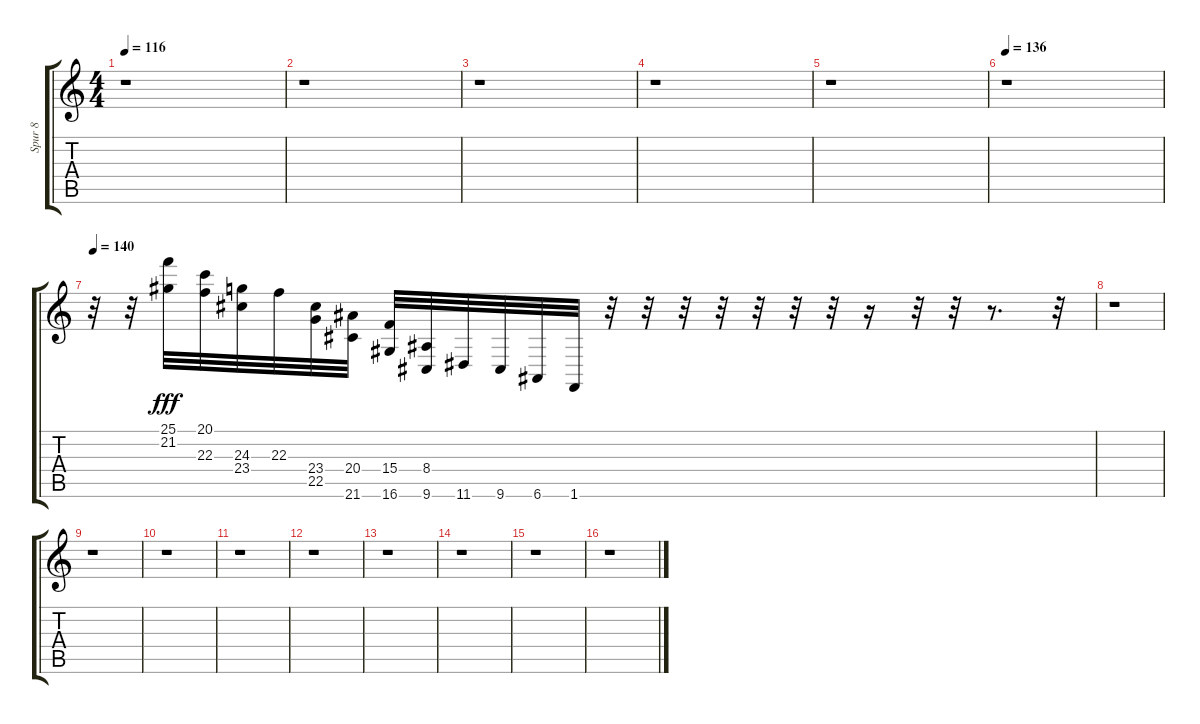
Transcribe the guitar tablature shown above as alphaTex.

\track ("Spur 8" "Spur 8") {instrument guitarfretnoise}
\staff {score tabs}
\tuning (E4 B3 G3 D3 A2 E2) {hide}
\ts (4 4)
\tempo 116
\clef g2
\ks c
r.1{dy fff} |
r.1 |
r.1 |
r.1 |
r.1 |
\tempo 136
r.1 |
\tempo 140
r.32 r.32{balance 0} (25.1 21.2).32{balance 0} (20.1 22.3).32{balance 1} (24.3 23.4).32{balance 2} 22.3.32{balance 2} (23.4 22.5).32{balance 2} (20.4 21.6).32{balance 3} (15.4 16.6).32{balance 4} (8.4 9.6).32{balance 4} 11.6.32{balance 5} 9.6.32{balance 5} 6.6.32{balance 6} 1.6.32{balance 6} r.32{balance 7} r.32{balance 7} r.32{balance 8} r.32{balance 8} r.32{balance 9} r.32{balance 10} r.32{balance 10} r.16{balance 10} r.32{balance 12} r.32{balance 12} r.8{d balance 12} r.32 |
r.1 |
r.1 |
r.1 |
r.1 |
r.1 |
r.1 |
r.1 |
r.1 |
r.1
